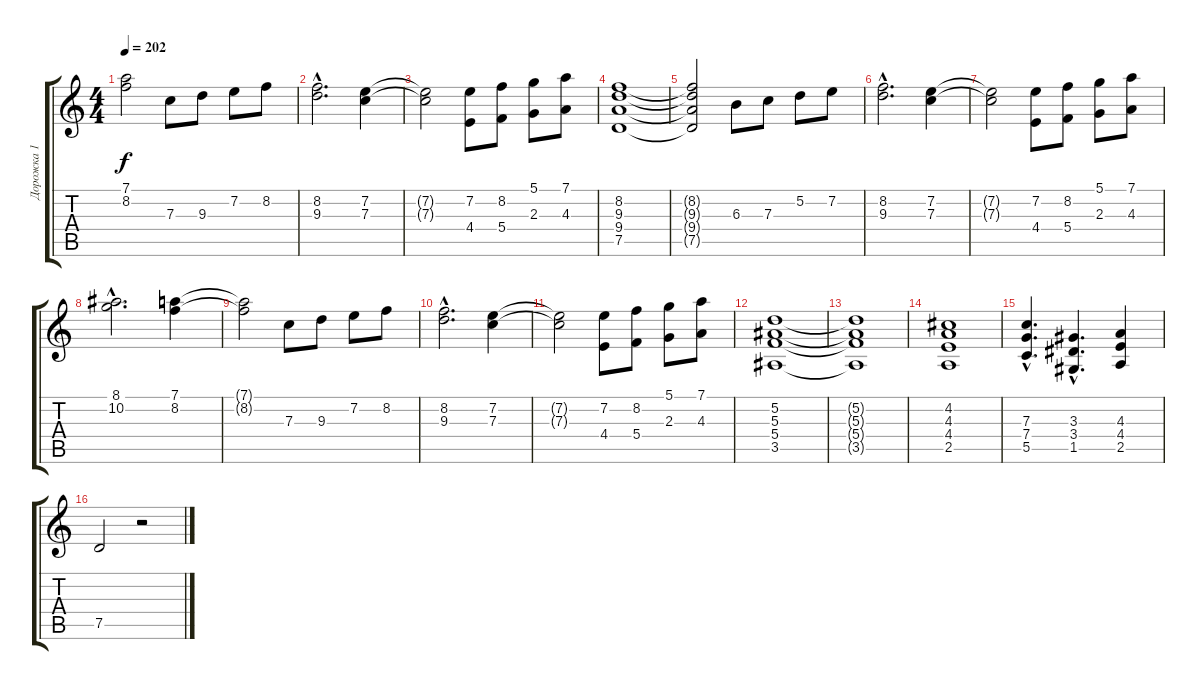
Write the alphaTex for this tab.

\track ("Дорожка 1" "Дорожка 1") {instrument distortionguitar}
\staff {score tabs}
\tuning (D4 A3 F3 C3 G2 D2) {hide}
\ts (4 4)
\tempo 202
\clef g2
\ks c
(7.1{t} 8.2{t}).2{dy f} 7.3.8 9.3.8 7.2.8 8.2.8 |
(8.2{hac} 9.3{hac}).2{d} (7.2 7.3).4 |
(7.2{t} 7.3{t}).2 (7.2 4.4).8 (8.2 5.4).8 (5.1 2.3).8 (7.1 4.3).8 |
(8.2 9.3 9.4 7.5).1 |
(8.2{t} 9.3{t} 9.4{t} 7.5{t}).2 6.3.8 7.3.8 5.2.8 7.2.8 |
(8.2{hac} 9.3{hac}).2{d} (7.2 7.3).4 |
(7.2{t} 7.3{t}).2 (7.2 4.4).8 (8.2 5.4).8 (5.1 2.3).8 (7.1 4.3).8 |
(8.1{hac} 10.2{hac}).2{d} (7.1 8.2).4 |
(7.1{t} 8.2{t}).2 7.3.8 9.3.8 7.2.8 8.2.8 |
(8.2{hac} 9.3{hac}).2{d} (7.2 7.3).4 |
(7.2{t} 7.3{t}).2 (7.2 4.4).8 (8.2 5.4).8 (5.1 2.3).8 (7.1 4.3).8 |
(5.2 5.3 5.4 3.5).1 |
(5.2{t} 5.3{t} 5.4{t} 3.5{t}).1 |
(4.2 4.3 4.4 2.5).1 |
(7.3{hac} 7.4{hac} 5.5{hac}).4{d} (3.3{hac} 3.4{hac} 1.5{hac}).4{d} (4.3 4.4 2.5).4 |
7.5.2 r.2
